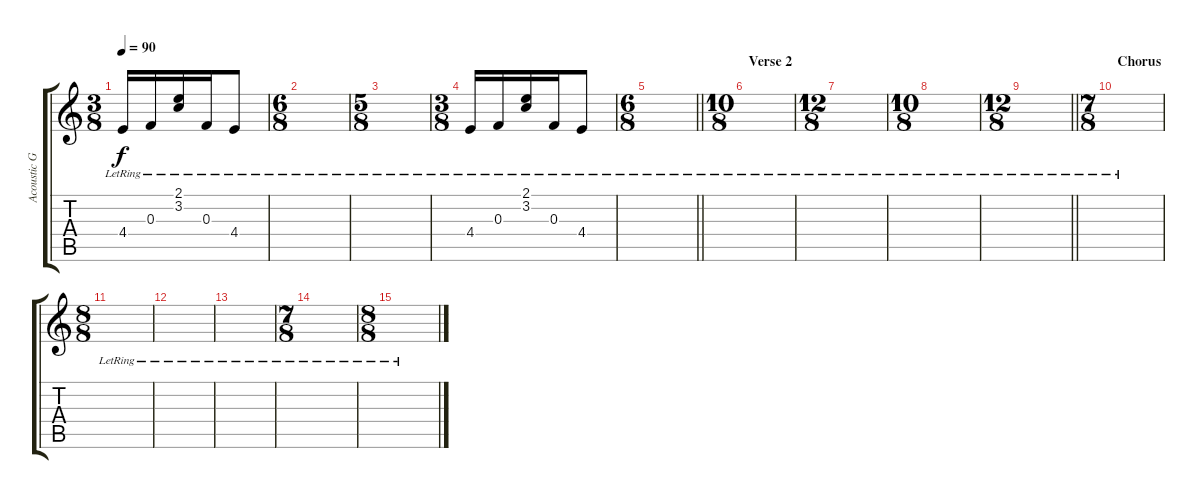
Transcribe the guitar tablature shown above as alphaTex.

\track ("Acoustic Guitar Lead" "Acoustic G") {instrument acousticguitarsteel}
\staff {score tabs}
\tuning (D4 A3 F3 C3 G2 D2) {hide}
\ts (3 8)
\tempo 90
\clef g2
\ks c
4.4{lr}.16{dy f} 0.3{lr}.16 (2.1{lr} 3.2{lr}).16 0.3{lr}.16 4.4{lr}.8 |
\ts (6 8)
|
\ts (5 8)
|
\ts (3 8)
4.4{lr}.16 0.3{lr}.16 (2.1{lr} 3.2{lr}).16 0.3{lr}.16 4.4{lr}.8 |
\ts (6 8)
\barLineRight lightlight
|
\ts (10 8)
\section ("" "Verse 2")
|
\ts (12 8)
|
\ts (10 8)
|
\ts (12 8)
\barLineRight lightlight
|
\ts (7 8)
\section ("" "Chorus")
|
\ts (8 8)
|
|
|
\ts (7 8)
|
\ts (8 8)
